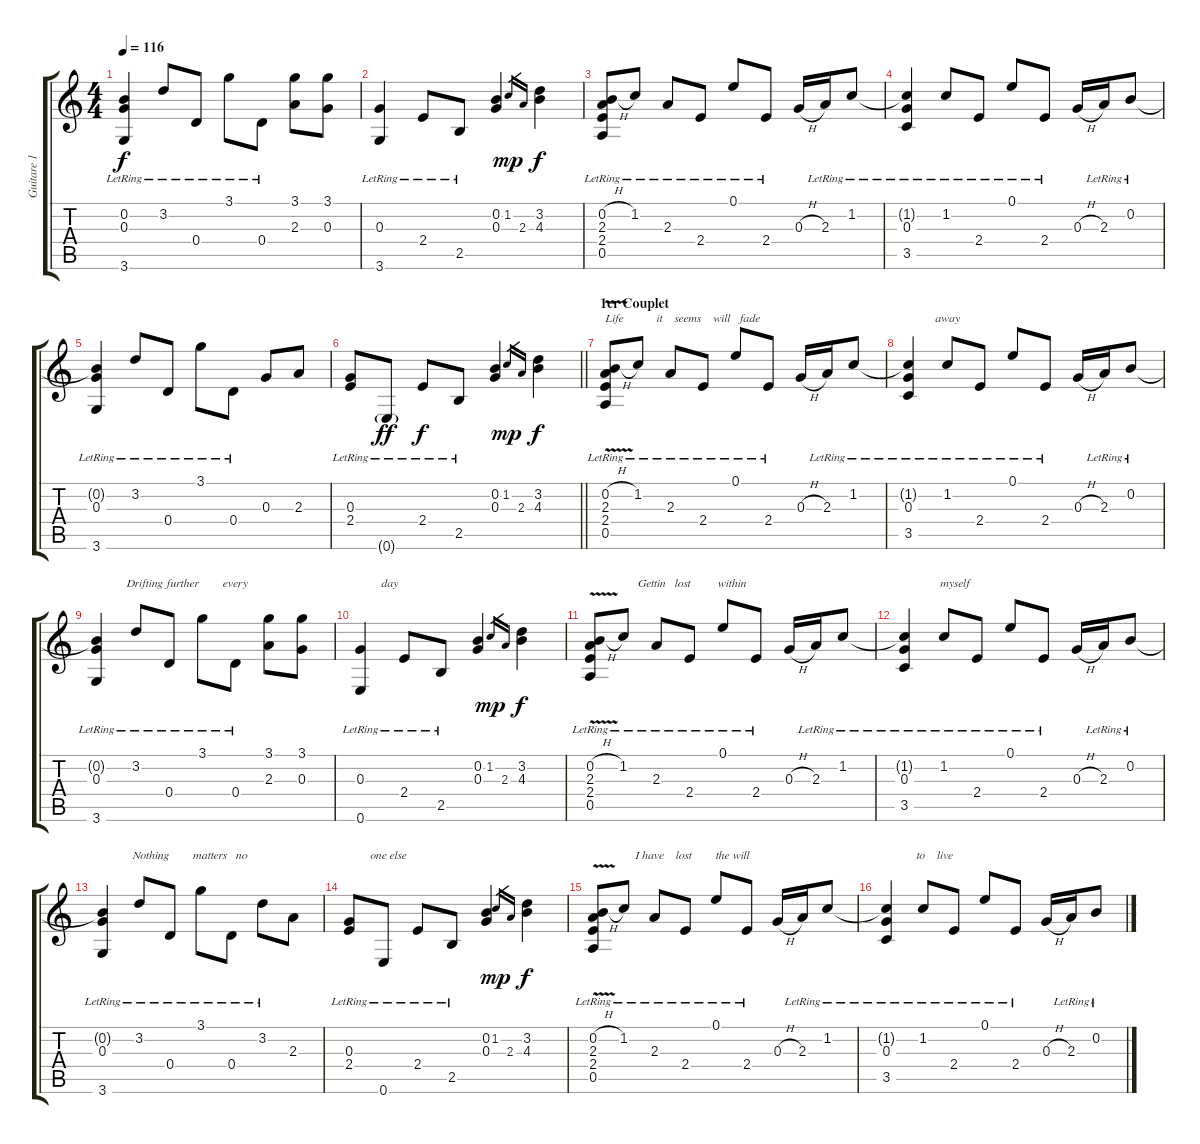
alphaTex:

\track ("Guitare 1 " "Guitare 1 ") {instrument acousticguitarsteel}
\staff {score tabs}
\tuning (E4 B3 G3 D3 A2 E2) {hide}
\ts (4 4)
\tempo 116
\clef g2
\ks c
(0.2{lr t} 0.3{lr} 3.6{lr}).4{dy f} 3.2{lr}.8 0.4{lr}.8 3.1{lr}.8 0.4{lr}.8 (3.1 2.3).8 (3.1 0.3).8 |
(0.3{lr} 3.6{lr}).4 2.4{lr}.8 2.5{lr}.8 (0.2 0.3).4 1.2.16{gr dy mp} 2.3.16{gr} (3.2 4.3).4{dy f} |
(0.2{h} 2.3{lr} 2.4{lr} 0.5{lr}).8 1.2{lr}.8 2.3{lr}.8 2.4{lr}.8 0.1{lr}.8 2.4{lr}.8 0.3{h}.16 2.3{lr}.16 1.2{lr}.8 |
(1.2{lr t} 0.3{lr} 3.5{lr}).4 1.2{lr}.8 2.4{lr}.8 0.1{lr}.8 2.4{lr}.8 0.3{h}.16 2.3{lr}.16 0.2{lr}.8 |
(0.2{lr t} 0.3{lr} 3.6{lr}).4 3.2{lr}.8 0.4{lr}.8 3.1{lr}.8 0.4{lr}.8 0.3.8 2.3.8 |
\barLineRight lightlight
(0.3{lr} 2.4{lr}).8 0.6{g lr}.8{dy ff} 2.4{lr}.8{dy f} 2.5{lr}.8 (0.2 0.3).4 1.2.16{gr dy mp} 2.3.16{gr} (3.2 4.3).4{dy f} |
\section ("" "1er Couplet")
(0.2{h} 2.3{v lr} 2.4{v lr} 0.5{lr}).8{txt "Life           it    seems    will   fade"} 1.2{lr}.8 2.3{lr}.8 2.4{lr}.8 0.1{lr}.8 2.4{lr}.8 0.3{h}.16 2.3{lr}.16 1.2{lr}.8 |
(1.2{lr t} 0.3 3.5{lr}).4{txt "         away"} 1.2{lr}.8 2.4{lr}.8 0.1{lr}.8 2.4{lr}.8 0.3{h}.16 2.3{lr}.16 0.2{lr}.8 |
(0.2{lr t} 0.3{lr} 3.6{lr}).4{txt "          Drifting further        every "} 3.2{lr}.8 0.4{lr}.8 3.1{lr}.8 0.4{lr}.8 (3.1 2.3).8 (3.1 0.3).8 |
(0.3{lr} 0.6{lr}).4{txt "       day"} 2.4{lr}.8 2.5{lr}.8 (0.2 0.3).4 1.2.16{gr dy mp} 2.3.16{gr} (3.2 4.3).4{dy f} |
(0.2{h} 2.3{v lr} 2.4{v lr} 0.5{lr}).8{txt "                Gettin   lost         within"} 1.2{lr}.8 2.3{lr}.8 2.4{lr}.8 0.1{lr}.8 2.4{lr}.8 0.3{h}.16 2.3{lr}.16 1.2{lr}.8 |
(1.2{lr t} 0.3{lr} 3.5{lr}).4{txt "            myself"} 1.2{lr}.8 2.4{lr}.8 0.1{lr}.8 2.4{lr}.8 0.3{h}.16 2.3{lr}.16 0.2{lr}.8 |
(0.2{lr t} 0.3{lr} 3.6{lr}).4{txt "          Nothing        matters   no"} 3.2{lr}.8 0.4{lr}.8 3.1{lr}.8 0.4{lr}.8 3.2{lr}.8 2.3.8 |
(0.3{lr} 2.4{lr}).8{txt "       one else"} 0.6{lr}.8 2.4{lr}.8 2.5{lr}.8 (0.2 0.3).4 1.2.16{gr dy mp} 2.3.16{gr} (3.2 4.3).4{dy f} |
(0.2{h} 2.3{v lr} 2.4{v lr} 0.5{lr}).8{txt "              I have    lost        the will"} 1.2{lr}.8 2.3{lr}.8 2.4{lr}.8 0.1{lr}.8 2.4{lr}.8 0.3{h}.16 2.3{lr}.16 1.2{lr}.8 |
(1.2{lr t} 0.3{lr} 3.5{lr}).4{txt "          to    live"} 1.2{lr}.8 2.4{lr}.8 0.1{lr}.8 2.4{lr}.8 0.3{h}.16 2.3{lr}.16 0.2{lr}.8
